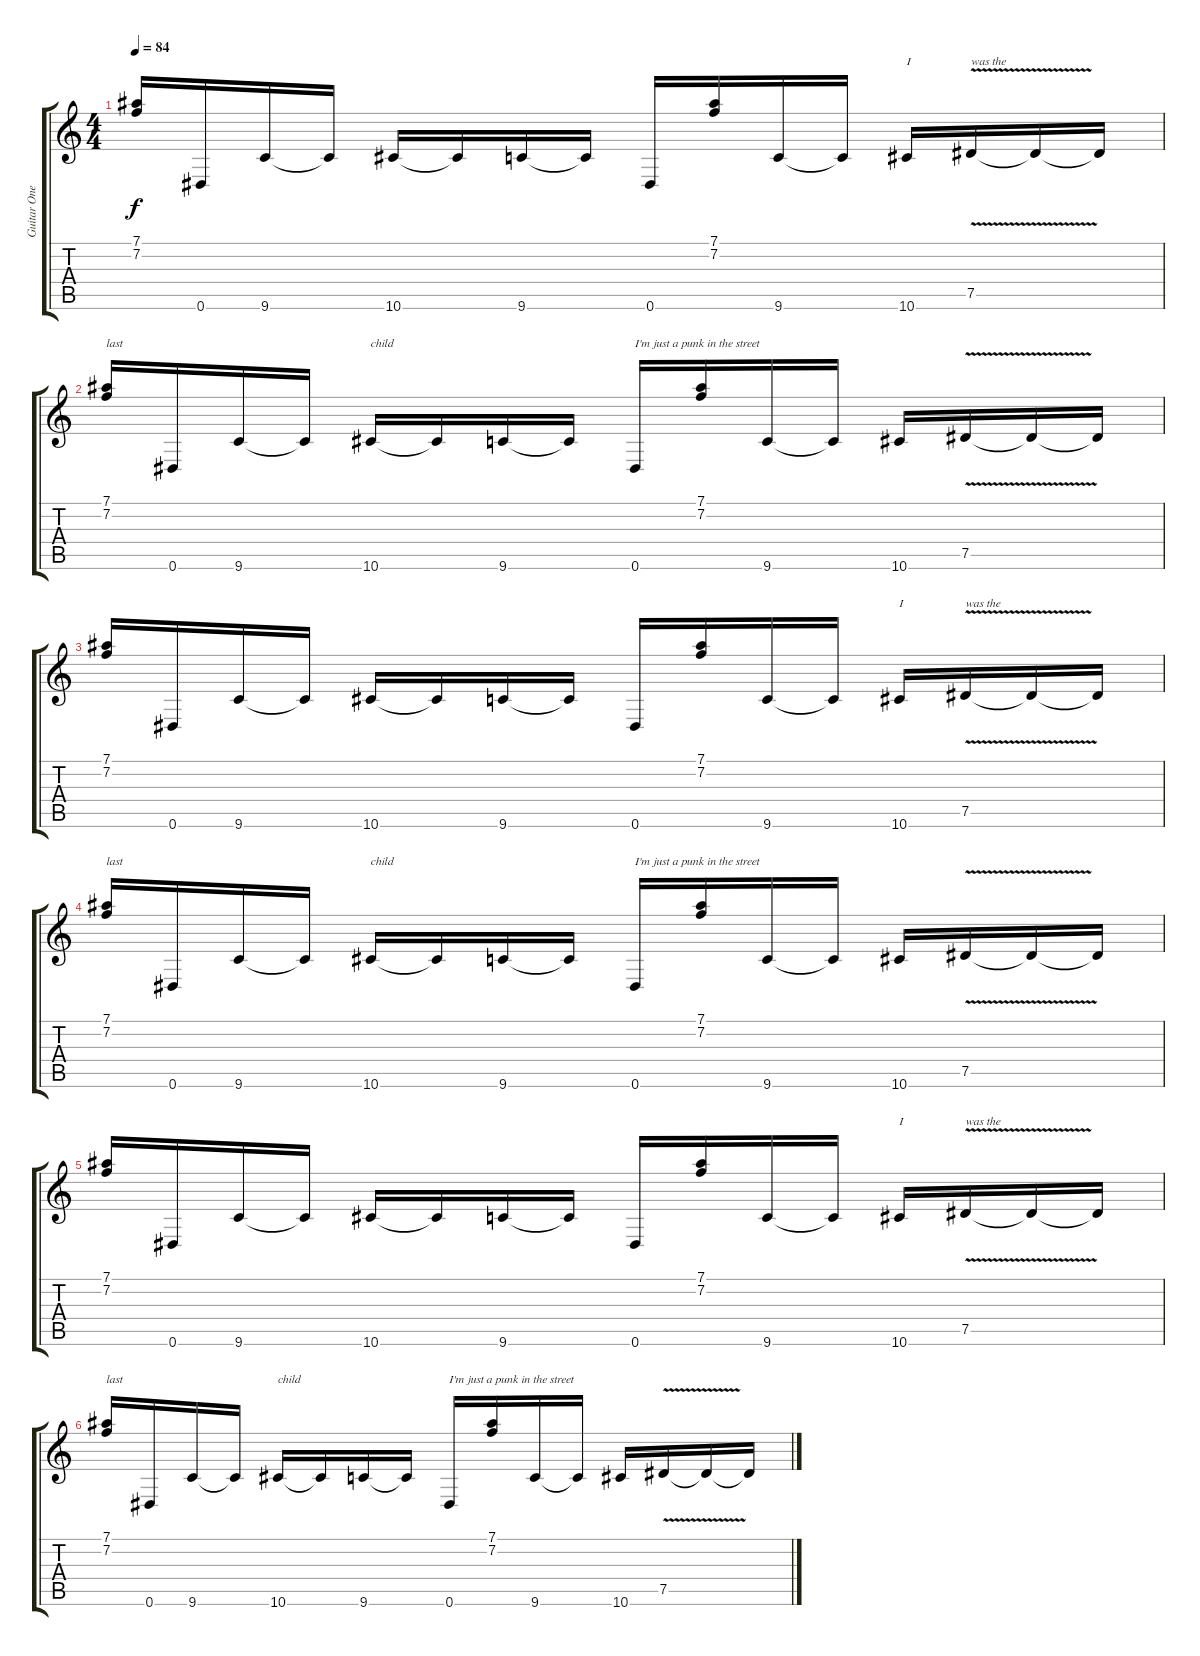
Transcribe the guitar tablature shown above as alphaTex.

\track ("Guitar One" "Guitar One") {instrument distortionguitar}
\staff {score tabs}
\tuning (Eb4 Bb3 Gb3 Db3 Ab2 Eb2) {hide}
\ts (4 4)
\tempo 84
\clef g2
\ks c
(7.1 7.2).16{dy f} 0.6.16 9.6.16 9.6{t}.16 10.6.16 10.6{t}.16 9.6.16 9.6{t}.16 0.6.16 (7.1 7.2).16 9.6.16 9.6{t}.16 10.6.16{txt "I"} 7.5{v}.16{txt "was the"} 7.5{t}.16 7.5{t}.16 |
(7.1 7.2).16{txt "last"} 0.6.16 9.6.16 9.6{t}.16 10.6.16{txt "child"} 10.6{t}.16 9.6.16 9.6{t}.16 0.6.16{txt "I'm just a punk in the street"} (7.1 7.2).16 9.6.16 9.6{t}.16 10.6.16 7.5{v}.16 7.5{t}.16 7.5{t}.16 |
(7.1 7.2).16 0.6.16 9.6.16 9.6{t}.16 10.6.16 10.6{t}.16 9.6.16 9.6{t}.16 0.6.16 (7.1 7.2).16 9.6.16 9.6{t}.16 10.6.16{txt "I"} 7.5{v}.16{txt "was the"} 7.5{t}.16 7.5{t}.16 |
(7.1 7.2).16{txt "last"} 0.6.16 9.6.16 9.6{t}.16 10.6.16{txt "child"} 10.6{t}.16 9.6.16{volume 1} 9.6{t}.16 0.6.16{txt "I'm just a punk in the street"} (7.1 7.2).16 9.6.16 9.6{t}.16 10.6.16 7.5{v}.16 7.5{t}.16 7.5{t}.16 |
(7.1 7.2).16 0.6.16 9.6.16 9.6{t}.16 10.6.16 10.6{t}.16 9.6.16 9.6{t}.16 0.6.16 (7.1 7.2).16 9.6.16 9.6{t}.16 10.6.16{txt "I"} 7.5{v}.16{txt "was the"} 7.5{t}.16 7.5{t}.16 |
(7.1 7.2).16{txt "last"} 0.6.16 9.6.16 9.6{t}.16 10.6.16{txt "child"} 10.6{t}.16 9.6.16 9.6{t}.16 0.6.16{txt "I'm just a punk in the street"} (7.1 7.2).16 9.6.16 9.6{t}.16 10.6.16 7.5{v}.16 7.5{t}.16 7.5{t}.16
